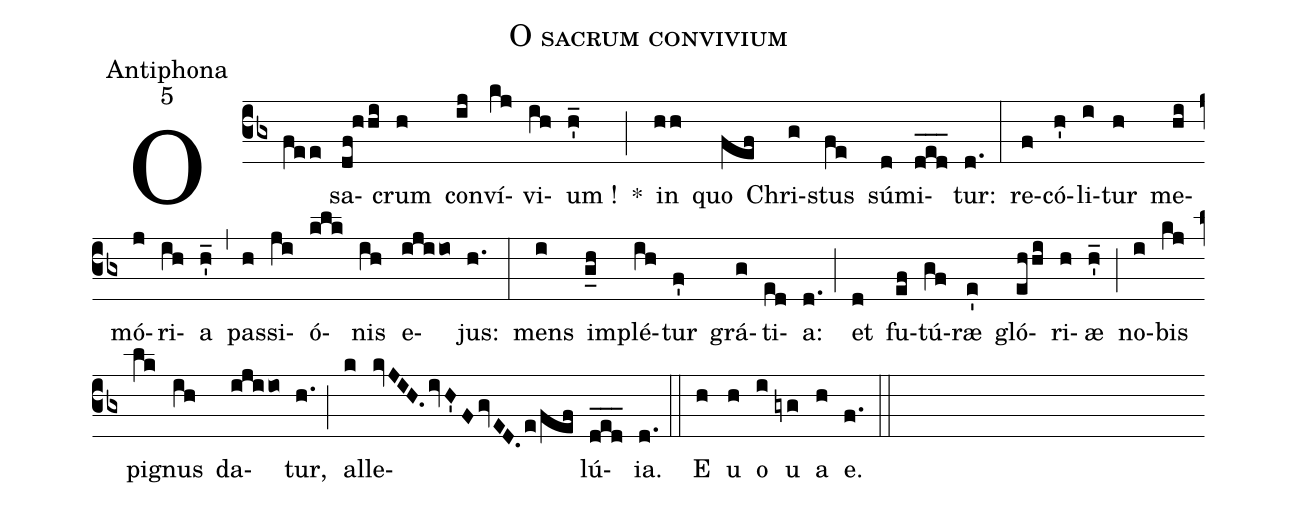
name:O sacrum convivium;
office-part:Antiphona;
mode:5;
%%
(cb3) O(fee) sa(df!hhi)crum(h) con(ij)ví(kj)vi(ih)um !(h_') *(;) in(hh) quo(fef) Chri(g)stus(fe) sú(d)mi(d_e_d_)tur:(d.) (:) re(f)có(h')li(i)tur(h) me(hi)mó(j)ri(ih)a(h'_) (,) pas(h)si(ji)ó(klk)nis(ih) e(ijiio)jus:(h.) (:) mens(i) im(g_h)plé(ih)tur(f') grá(g)ti(ed)a:(d.) (;) et(d) fu(ef)tú(gf)ræ(e') gló(ehhi)ri(h)æ(h'_) (;) no(i)bis(kj) pi(lk)gnus(ih) da(ijiio)tur,(h.) (;) al(k)le(kvJIH.iv/H'FgvED.e/fef)lú(d_e_d_){ia}.(d.) (::) <eu>E(h) u(h) o(i) u(gyg) a(h) e.</eu>(f.) (::)
